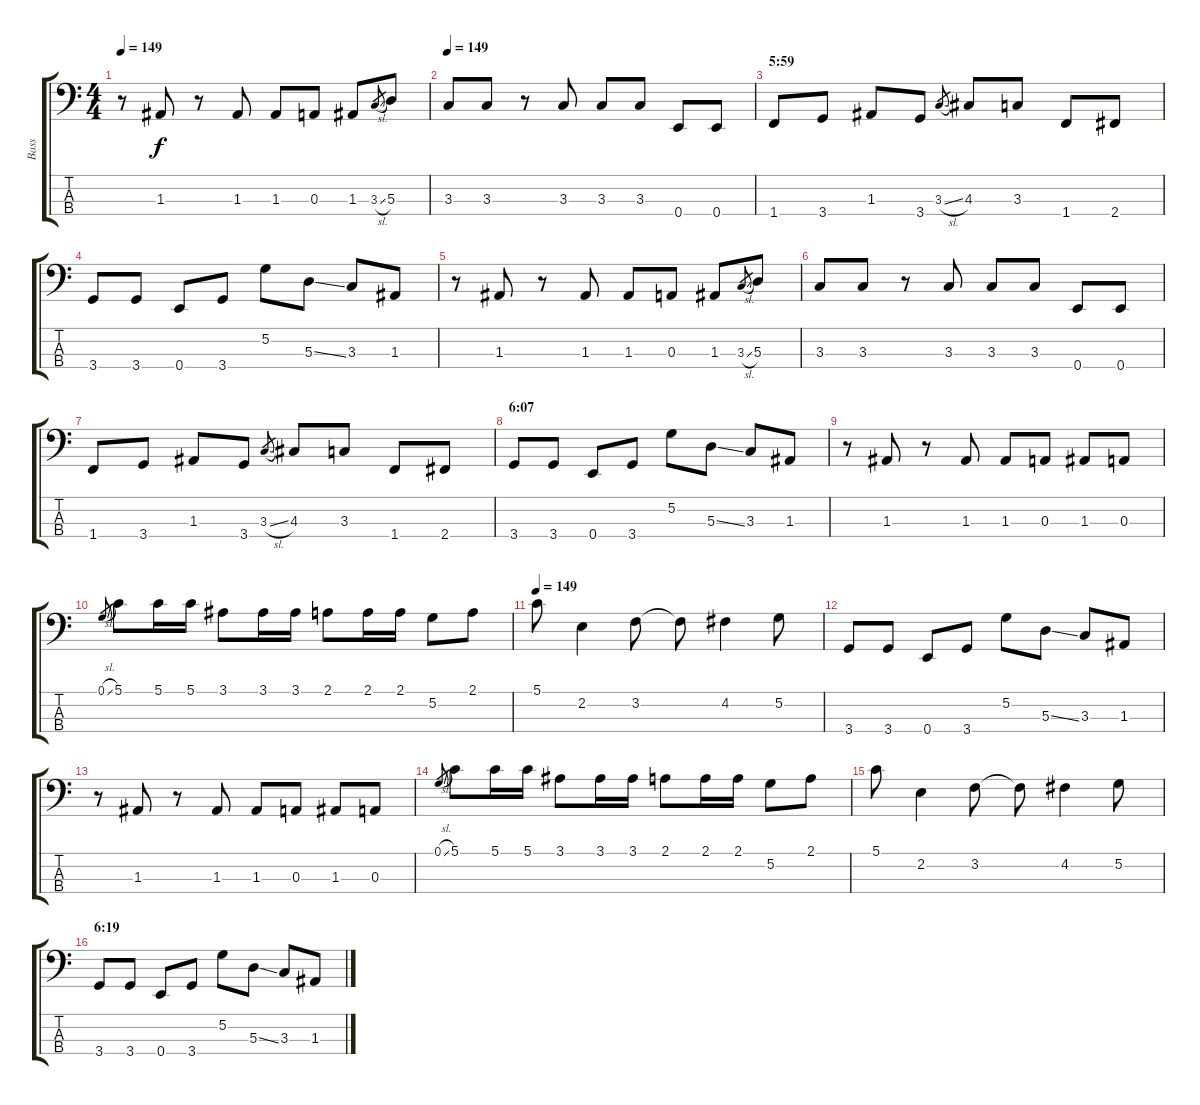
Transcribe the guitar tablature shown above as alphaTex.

\track ("Bass" "Bass") {instrument electricbassfinger}
\staff {score tabs}
\tuning (G2 D2 A1 E1) {hide}
\ts (4 4)
\tempo 149
\clef f4
\ks c
r.8{dy f} 1.3.8 r.8 1.3.8 1.3.8 0.3.8 1.3.8 3.3{sl}.8{gr} 5.3.8 |
\tempo 149
3.3.8 3.3.8 r.8 3.3.8 3.3.8 3.3.8 0.4.8 0.4.8 |
\section ("" "5:59")
1.4.8 3.4.8 1.3.8 3.4.8 3.3{sl}.8{gr} 4.3.8 3.3.8 1.4.8 2.4.8 |
3.4.8 3.4.8 0.4.8 3.4.8 5.2.8 5.3{ss}.8 3.3.8 1.3.8 |
r.8 1.3.8 r.8 1.3.8 1.3.8 0.3.8 1.3.8 3.3{sl}.8{gr} 5.3.8 |
3.3.8 3.3.8 r.8 3.3.8 3.3.8 3.3.8 0.4.8 0.4.8 |
1.4.8 3.4.8 1.3.8 3.4.8 3.3{sl}.8{gr} 4.3.8 3.3.8 1.4.8 2.4.8 |
\section ("" "6:07")
3.4.8 3.4.8 0.4.8 3.4.8 5.2.8 5.3{ss}.8 3.3.8 1.3.8 |
r.8 1.3.8 r.8 1.3.8 1.3.8 0.3.8 1.3.8 0.3.8 |
0.1{sl}.8{gr} 5.1.8 5.1.16 5.1.16 3.1.8 3.1.16 3.1.16 2.1.8 2.1.16 2.1.16 5.2.8 2.1.8 |
\tempo 149
5.1.8 2.2.4 3.2.8 3.2{t}.8 4.2.4 5.2.8 |
3.4.8 3.4.8 0.4.8 3.4.8 5.2.8 5.3{ss}.8 3.3.8 1.3.8 |
r.8 1.3.8 r.8 1.3.8 1.3.8 0.3.8 1.3.8 0.3.8 |
0.1{sl}.8{gr} 5.1.8 5.1.16 5.1.16 3.1.8 3.1.16 3.1.16 2.1.8 2.1.16 2.1.16 5.2.8 2.1.8 |
5.1.8 2.2.4 3.2.8 3.2{t}.8 4.2.4 5.2.8 |
\section ("" "6:19")
3.4.8 3.4.8 0.4.8 3.4.8 5.2.8 5.3{ss}.8 3.3.8 1.3.8
